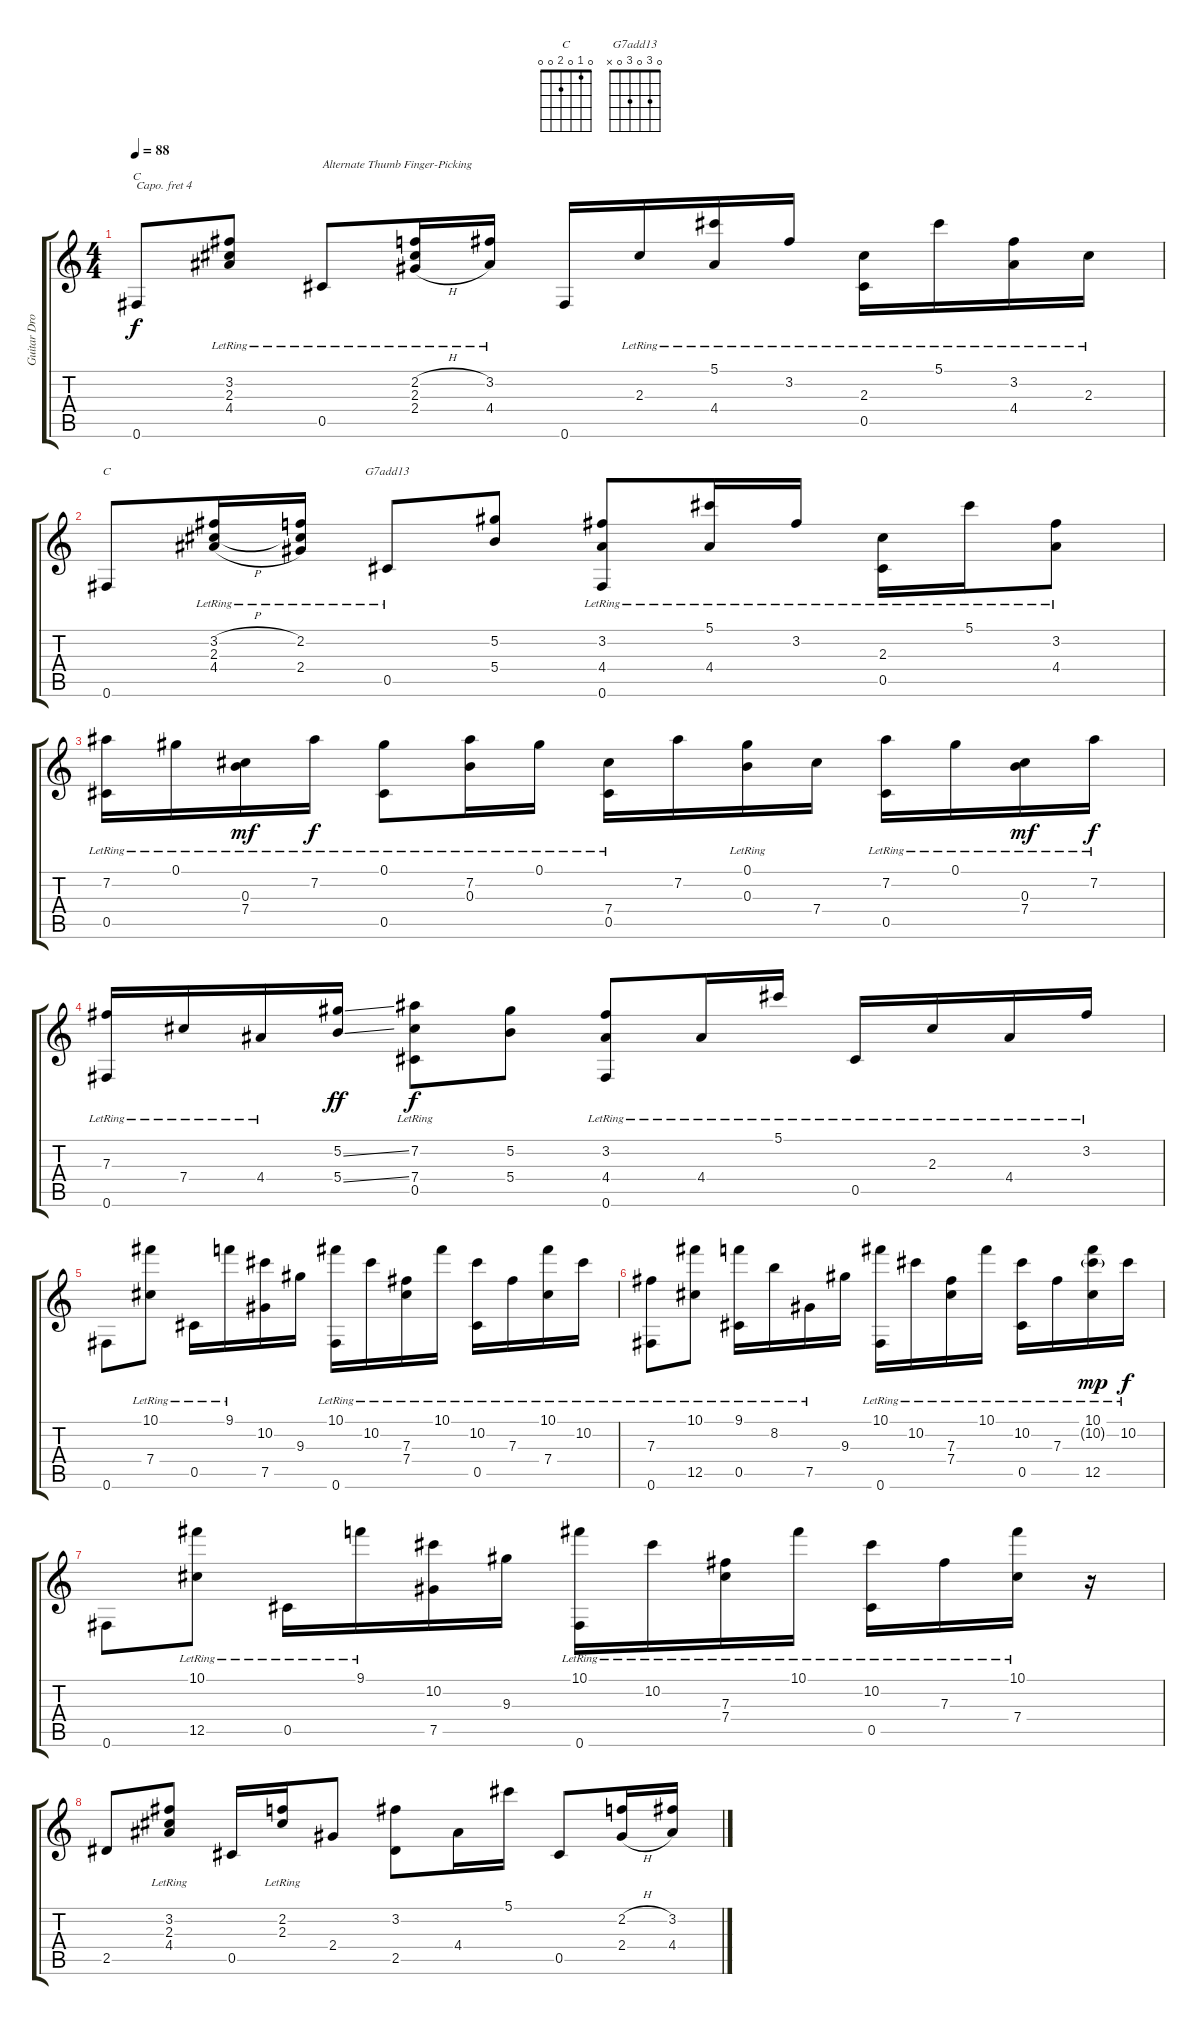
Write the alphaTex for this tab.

\track ("Guitar Dropped D" "Guitar Dro") {instrument acousticguitarsteel}
\staff {score tabs}
\capo 4
\tuning (E4 B3 G3 D3 A2 D2) {hide}
\chord ("C" 3 1 0 2 0 0)
\chord ("C" 0 1 0 2 0 0)
\chord ("G7add13" 0 3 0 3 0 x)
\ts (4 4)
\tempo 88
\clef g2
\ks c
0.6.8{ch "C" dy f} (3.2{lr} 2.3{lr} 4.4{lr}).8 0.5{lr}.8{txt "Alternate Thumb Finger-Picking"} (2.2{h} 2.3{lr} 2.4{h}).16 (3.2{lr} 4.4{lr}).16 0.6.16 2.3{lr}.16 (5.1{lr} 4.4{lr}).16 3.2{lr}.16 (2.3{lr} 0.5{lr}).16 5.1{lr}.16 (3.2{lr} 4.4{lr}).16 2.3{lr}.16 |
0.6.8{ch "C"} (3.2{h} 2.3{lr} 4.4{h}).16 (2.2{lr} 2.3{t} 2.4{lr}).16 0.5{lr}.8{ch "G7add13"} (5.2 5.4).8 (3.2{lr} 4.4{lr} 0.6).8 (5.1{lr} 4.4{lr}).16 3.2{lr}.16 (2.3{lr} 0.5{lr}).16 5.1{lr}.16 (3.2{lr} 4.4{lr}).8 |
(7.2 0.5{lr}).16 0.1{lr}.16 (0.3{lr} 7.4{lr}).16{dy mf} 7.2{lr}.16{dy f} (0.1{lr} 0.5{lr}).8 (7.2 0.3{lr}).16 0.1{lr}.16 (7.4 0.5{lr}).16 7.2.16 (0.1{lr} 0.3{lr}).16 7.4.16 (7.2 0.5{lr}).16 0.1{lr}.16 (0.3{lr} 7.4{lr}).16{dy mf} 7.2{lr}.16{dy f} |
(7.3{lr} 0.6).16 7.4{lr}.16 4.4{lr}.16 (5.2{ss} 5.4{ss}).16{dy ff} (7.2 7.4 0.5{lr}).8{dy f} (5.2 5.4).8 (3.2{lr} 4.4{lr} 0.6).8 4.4{lr}.16 5.1{lr}.16 0.5{lr}.16 2.3{lr}.16 4.4{lr}.16 3.2{lr}.16 |
0.6.8 (10.1{lr} 7.4{lr}).8 0.5{lr}.16 9.1{lr}.16 (10.2 7.5).16 9.3.16 (10.1{lr} 0.6).16 10.2{lr}.16 (7.3{lr} 7.4{lr}).16 10.1{lr}.16 (10.2{lr} 0.5{lr}).16 7.3{lr}.16 (10.1{lr} 7.4{lr}).16 10.2{lr}.16 |
(7.3{lr} 0.6).8 (10.1{lr} 12.5{lr}).8 (9.1{lr} 0.5{lr}).16 8.2{lr}.16 7.5{lr}.16 9.3.16 (10.1{lr} 0.6).16 10.2{lr}.16 (7.3{lr} 7.4{lr}).16 10.1{lr}.16 (10.2{lr} 0.5{lr}).16 7.3{lr}.16 (10.1{lr} 10.2{g lr} 12.5).16{dy mp} 10.2{lr}.16{dy f} |
0.6.8 (10.1{lr} 12.5{lr}).8 0.5{lr}.16 9.1{lr}.16 (10.2 7.5).16 9.3.16 (10.1{lr} 0.6).16 10.2{lr}.16 (7.3{lr} 7.4{lr}).16 10.1{lr}.16 (10.2{lr} 0.5{lr}).16 7.3{lr}.16 (10.1{lr} 7.4{lr}).16 r.16 |
2.5.8 (3.2 2.3{lr} 4.4{lr}).8 0.5.16 (2.2 2.3{lr}).16 2.4.8 (3.2 2.5).8 4.4.16 5.1.16 0.5.8 (2.2{h} 2.4{h}).16 (3.2 4.4).16
